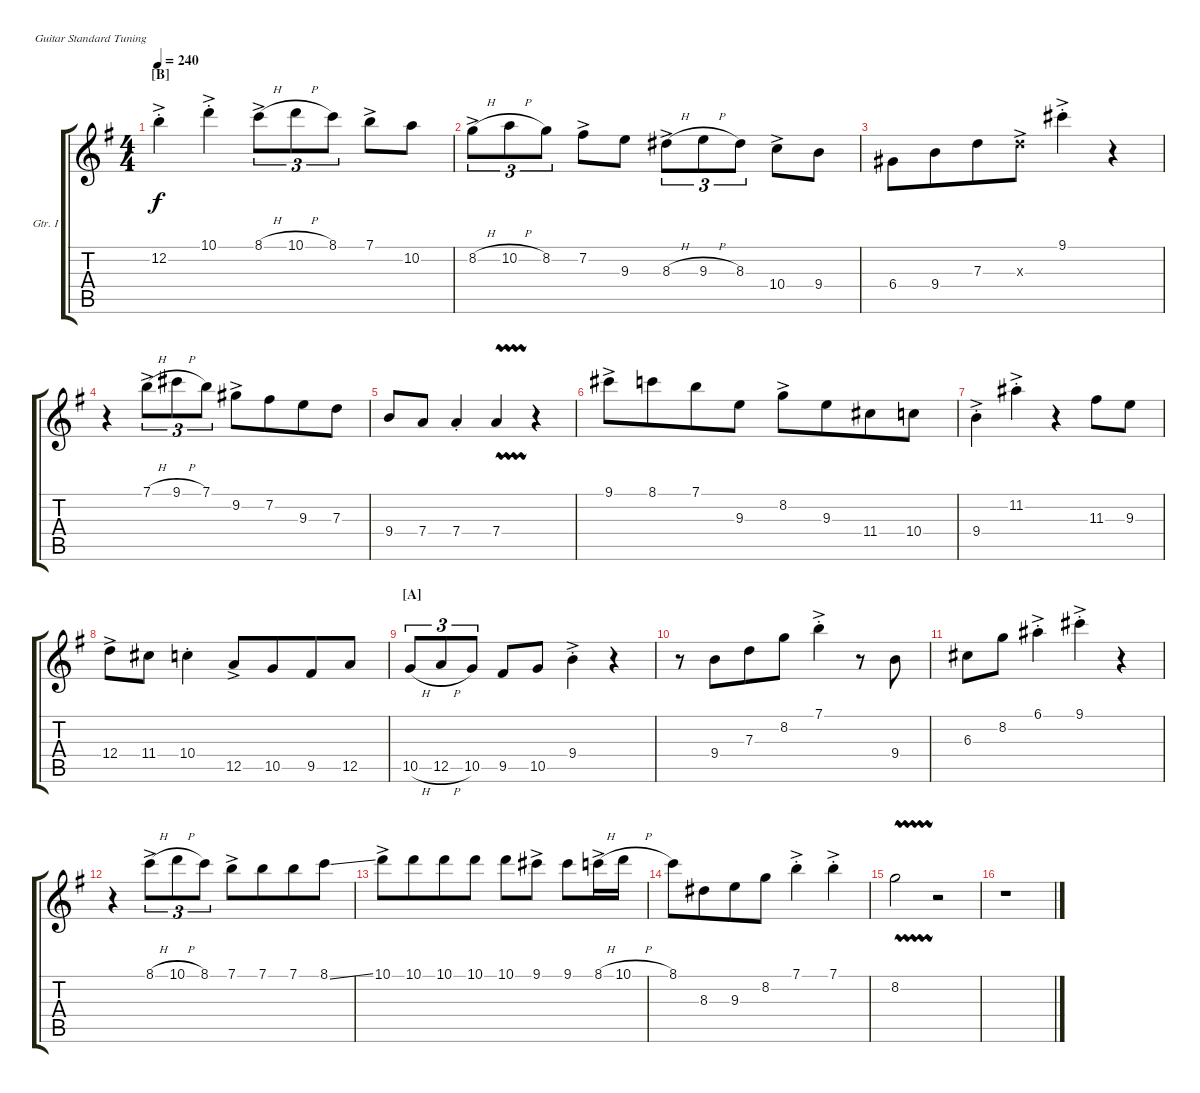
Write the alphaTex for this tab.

\defaultSystemsLayout 4
\bracketExtendMode groupsimilarinstruments
\firstSystemTrackNameOrientation horizontal
\otherSystemsTrackNameOrientation horizontal
\track ("Guitar I" "Gtr. I") {instrument acousticguitarsteel}
\staff {score tabs}
\tuning (E4 B3 G3 D3 A2 E2)
\ts (4 4)
\section ("B" "")
\tempo 240
\clef g2
\ks g
12.2{ac st}.4{dy f} 10.1{ac st}.4 8.1{h ac}.8{tu (3 2)} 10.1{h}.8{tu (3 2)} 8.1.8{tu (3 2)} 7.1{ac}.8 10.2.8 |
8.2{h ac}.8{tu (3 2)} 10.2{h}.8{tu (3 2)} 8.2.8{tu (3 2)} 7.2{ac}.8 9.3.8 8.3{h ac}.8{tu (3 2)} 9.3{h}.8{tu (3 2)} 8.3.8{tu (3 2)} 10.4{ac}.8 9.4.8 |
6.4.8 9.4.8{beam merge} 7.3.8 7.3{ac x}.8 9.1{ac st}.4 r.4 |
r.4 7.1{h ac}.8{tu (3 2)} 9.1{h}.8{tu (3 2)} 7.1.8{tu (3 2)} 9.2{ac}.8 7.2.8{beam merge} 9.3.8 7.3.8 |
9.4.8 7.4.8 7.4{st}.4 7.4{vw}.4 r.4 |
9.1{ac}.8 8.1.8{beam merge} 7.1.8 9.3.8 8.2{ac}.8 9.3.8{beam merge} 11.4.8 10.4.8 |
9.4{ac st}.4 11.2{ac st}.4 r.4 11.3.8 9.3.8 |
12.4{ac}.8 11.4.8 10.4{st}.4 12.5{ac}.8 10.5.8{beam merge} 9.5.8 12.5.8 |
\section ("A" "")
10.5{h}.8{tu (3 2)} 12.5{h}.8{tu (3 2)} 10.5.8{tu (3 2)} 9.5.8 10.5.8 9.4{ac st}.4 r.4 |
r.8 9.4.8{beam merge} 7.3.8 8.2.8 7.1{ac st}.4 r.8 9.4.8 |
6.3.8 8.2.8 6.1{ac st}.4 9.1{ac st}.4 r.4 |
r.4 8.1{h ac}.8{tu (3 2)} 10.1{h}.8{tu (3 2)} 8.1.8{tu (3 2)} 7.1{ac}.8 7.1.8{beam merge} 7.1.8 8.1{ss}.8 |
10.1{ac}.8 10.1.8{beam merge} 10.1.8 10.1.8 10.1.8 9.1{ac}.8 9.1.8 8.1{h ac}.16 10.1{h}.16 |
8.1.8 8.3.8{beam merge} 9.3.8 8.2.8 7.1{ac st}.4 7.1{ac st}.4 |
8.2{vw}.2 r.2 |
r.1
